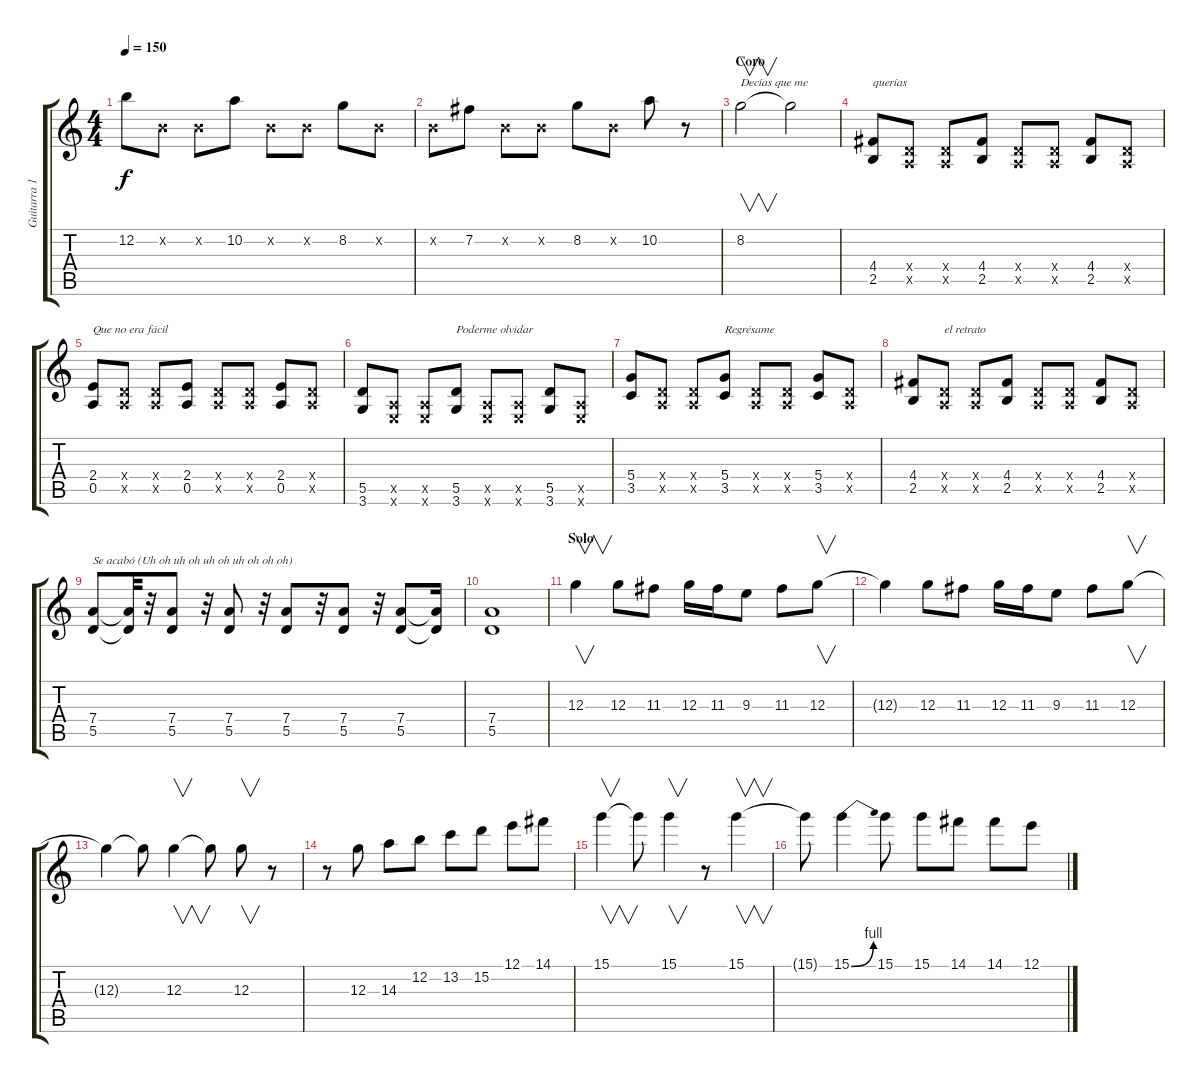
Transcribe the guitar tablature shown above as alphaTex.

\track ("Guitarra 1" "Guitarra 1") {instrument overdrivenguitar}
\staff {score tabs}
\tuning (E4 B3 G3 D3 A2 E2) {hide}
\ts (4 4)
\tempo 150
\clef g2
\ks c
12.2.8{dy f} 0.2{x}.8 0.2{x}.8 10.2.8 0.2{x}.8 0.2{x}.8 8.2.8 0.2{x}.8 |
0.2{x}.8 7.2.8 0.2{x}.8 0.2{x}.8 8.2.8 0.2{x}.8 10.2.8 r.8 |
\section ("" "Coro")
8.2.2{v txt "Decías que me" volume 6} 8.2{t}.2 |
(4.4 2.5).8{txt "querías" volume 11} (0.4{x} 0.5{x}).8 (0.4{x} 0.5{x}).8 (4.4 2.5).8 (0.4{x} 0.5{x}).8 (0.4{x} 0.5{x}).8 (4.4 2.5).8 (0.4{x} 0.5{x}).8 |
(2.4 0.5).8{txt "Que no era fácil"} (0.4{x} 0.5{x}).8 (0.4{x} 0.5{x}).8 (2.4 0.5).8 (0.4{x} 0.5{x}).8 (0.4{x} 0.5{x}).8 (2.4 0.5).8 (0.4{x} 0.5{x}).8 |
(5.5 3.6).8 (0.5{x} 0.6{x}).8 (0.5{x} 0.6{x}).8 (5.5 3.6).8{txt "Poderme olvidar"} (0.5{x} 0.6{x}).8 (0.5{x} 0.6{x}).8 (5.5 3.6).8 (0.5{x} 0.6{x}).8 |
(5.4 3.5).8 (0.4{x} 0.5{x}).8 (0.4{x} 0.5{x}).8 (5.4 3.5).8{txt "Regrésame "} (0.4{x} 0.5{x}).8 (0.4{x} 0.5{x}).8 (5.4 3.5).8 (0.4{x} 0.5{x}).8 |
(4.4 2.5).8 (0.4{x} 0.5{x}).8{txt "el retrato"} (0.4{x} 0.5{x}).8 (4.4 2.5).8 (0.4{x} 0.5{x}).8 (0.4{x} 0.5{x}).8 (4.4 2.5).8 (0.4{x} 0.5{x}).8 |
(7.4 5.5).8{txt "Se acabó (Uh oh uh oh uh oh uh oh oh oh)"} (7.4{t} 5.5{t}).32 r.32 (7.4 5.5).8 r.32 (7.4 5.5).8 r.32 (7.4 5.5).8 r.32 (7.4 5.5).8 r.32 (7.4 5.5).8 (7.4{t} 5.5{t}).16 |
(7.4 5.5).1 |
\section ("" "Solo")
12.3.4{v volume 15} 12.3.8 11.3.8 12.3.16 11.3.16 9.3.8 11.3.8 12.3.8{v} |
12.3{t}.4 12.3.8 11.3.8 12.3.16 11.3.16 9.3.8 11.3.8 12.3.8{v} |
12.3{t}.4 12.3{t}.8 12.3.4{v} 12.3{t}.8 12.3.8{v} r.8 |
r.8 12.3.8 14.3.8 12.2.8 13.2.8 15.2.8 12.1.8 14.1.8 |
15.1.4{v} 15.1{t}.8 15.1.4{v} r.8 15.1.4{v} |
15.1{t}.8 15.1{be (bend 0 0 60 4)}.4 15.1.8 15.1.8 14.1.8 14.1.8 12.1.8
